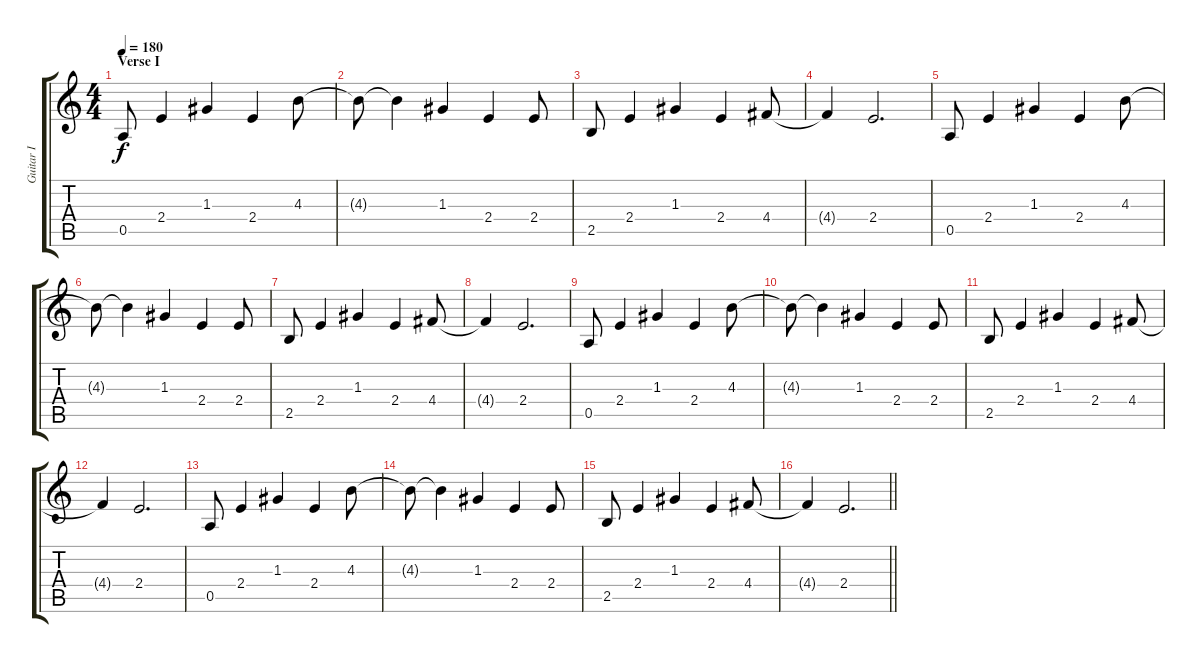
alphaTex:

\track ("Guitar I" "Guitar I") {instrument distortionguitar}
\staff {score tabs}
\tuning (E4 B3 G3 D3 A2 E2) {hide}
\ts (4 4)
\section ("" "Verse I")
\tempo 180
\clef g2
\ks c
0.5.8{dy f instrument electricguitarclean} 2.4.4 1.3.4 2.4.4 4.3.8 |
4.3{t}.8 4.3{t}.4 1.3.4 2.4.4 2.4.8 |
2.5.8 2.4.4 1.3.4 2.4.4 4.4.8 |
4.4{t}.4 2.4.2{d} |
0.5.8{instrument electricguitarclean} 2.4.4 1.3.4 2.4.4 4.3.8 |
4.3{t}.8 4.3{t}.4 1.3.4 2.4.4 2.4.8 |
2.5.8 2.4.4 1.3.4 2.4.4 4.4.8 |
4.4{t}.4 2.4.2{d} |
0.5.8{instrument electricguitarclean} 2.4.4 1.3.4 2.4.4 4.3.8 |
4.3{t}.8 4.3{t}.4 1.3.4 2.4.4 2.4.8 |
2.5.8 2.4.4 1.3.4 2.4.4 4.4.8 |
4.4{t}.4 2.4.2{d} |
0.5.8{instrument electricguitarclean} 2.4.4 1.3.4 2.4.4 4.3.8 |
4.3{t}.8 4.3{t}.4 1.3.4 2.4.4 2.4.8 |
2.5.8 2.4.4 1.3.4 2.4.4 4.4.8 |
\barLineRight lightlight
4.4{t}.4 2.4.2{d}
